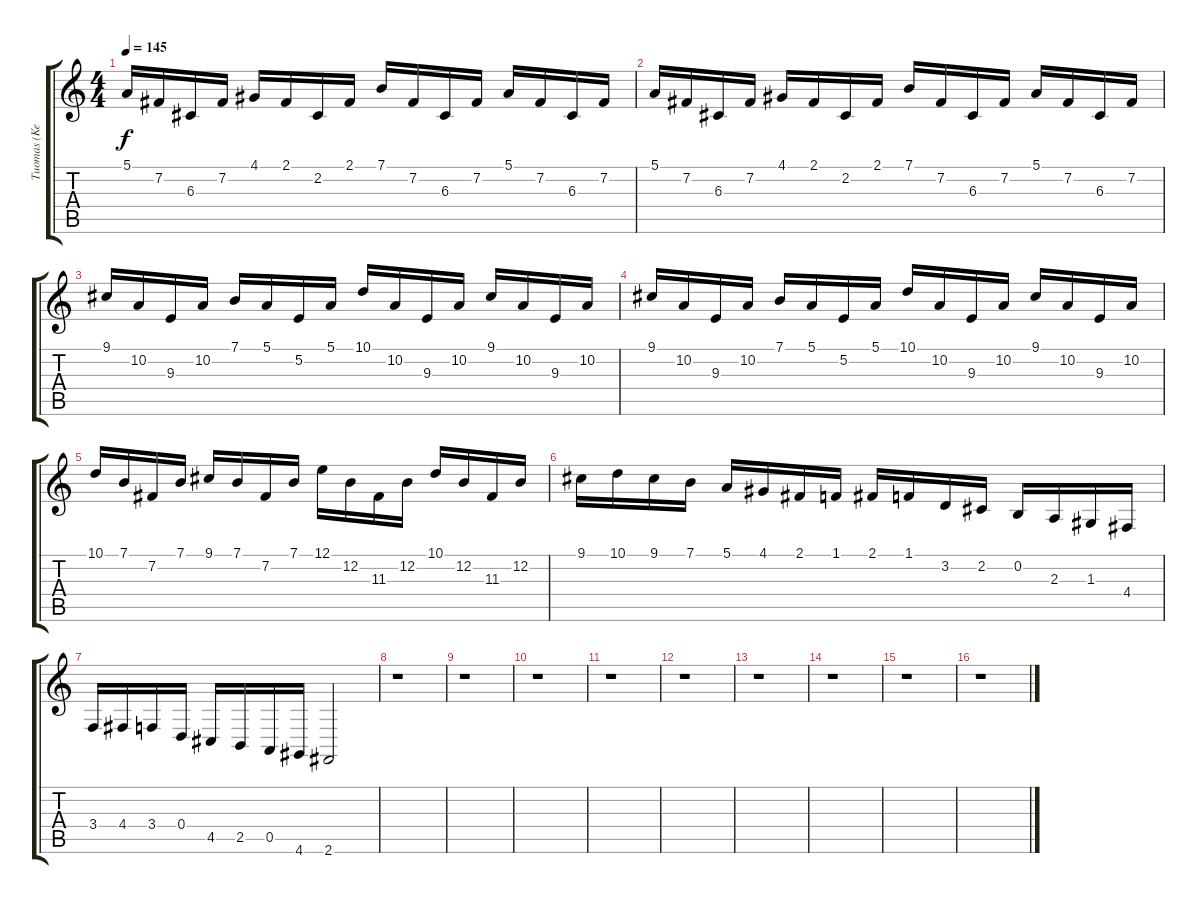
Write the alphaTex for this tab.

\track ("Tuomas (Keyboard 3)" "Tuomas (Ke") {instrument harpsichord}
\staff {score tabs}
\tuning (E4 B3 G3 D3 A2 E2) {hide}
\ts (4 4)
\tempo 145
\clef g2
\ks c
5.1.16{dy f instrument harpsichord} 7.2.16 6.3.16 7.2.16 4.1.16 2.1.16 2.2.16 2.1.16 7.1.16 7.2.16 6.3.16 7.2.16 5.1.16 7.2.16 6.3.16 7.2.16 |
5.1.16 7.2.16 6.3.16 7.2.16 4.1.16 2.1.16 2.2.16 2.1.16 7.1.16 7.2.16 6.3.16 7.2.16 5.1.16 7.2.16 6.3.16 7.2.16 |
9.1.16 10.2.16 9.3.16 10.2.16 7.1.16 5.1.16 5.2.16 5.1.16 10.1.16 10.2.16 9.3.16 10.2.16 9.1.16 10.2.16 9.3.16 10.2.16 |
9.1.16 10.2.16 9.3.16 10.2.16 7.1.16 5.1.16 5.2.16 5.1.16 10.1.16 10.2.16 9.3.16 10.2.16 9.1.16 10.2.16 9.3.16 10.2.16 |
10.1.16 7.1.16 7.2.16 7.1.16 9.1.16 7.1.16 7.2.16 7.1.16 12.1.16 12.2.16 11.3.16 12.2.16 10.1.16 12.2.16 11.3.16 12.2.16 |
9.1.16 10.1.16 9.1.16 7.1.16 5.1.16 4.1.16 2.1.16 1.1.16 2.1.16 1.1.16 3.2.16 2.2.16 0.2.16 2.3.16 1.3.16 4.4.16 |
3.4.16 4.4.16 3.4.16 0.4.16 4.5.16 2.5.16 0.5.16 4.6.16 2.6.2 |
r.1 |
r.1 |
r.1 |
r.1 |
r.1 |
r.1 |
r.1 |
r.1 |
r.1
